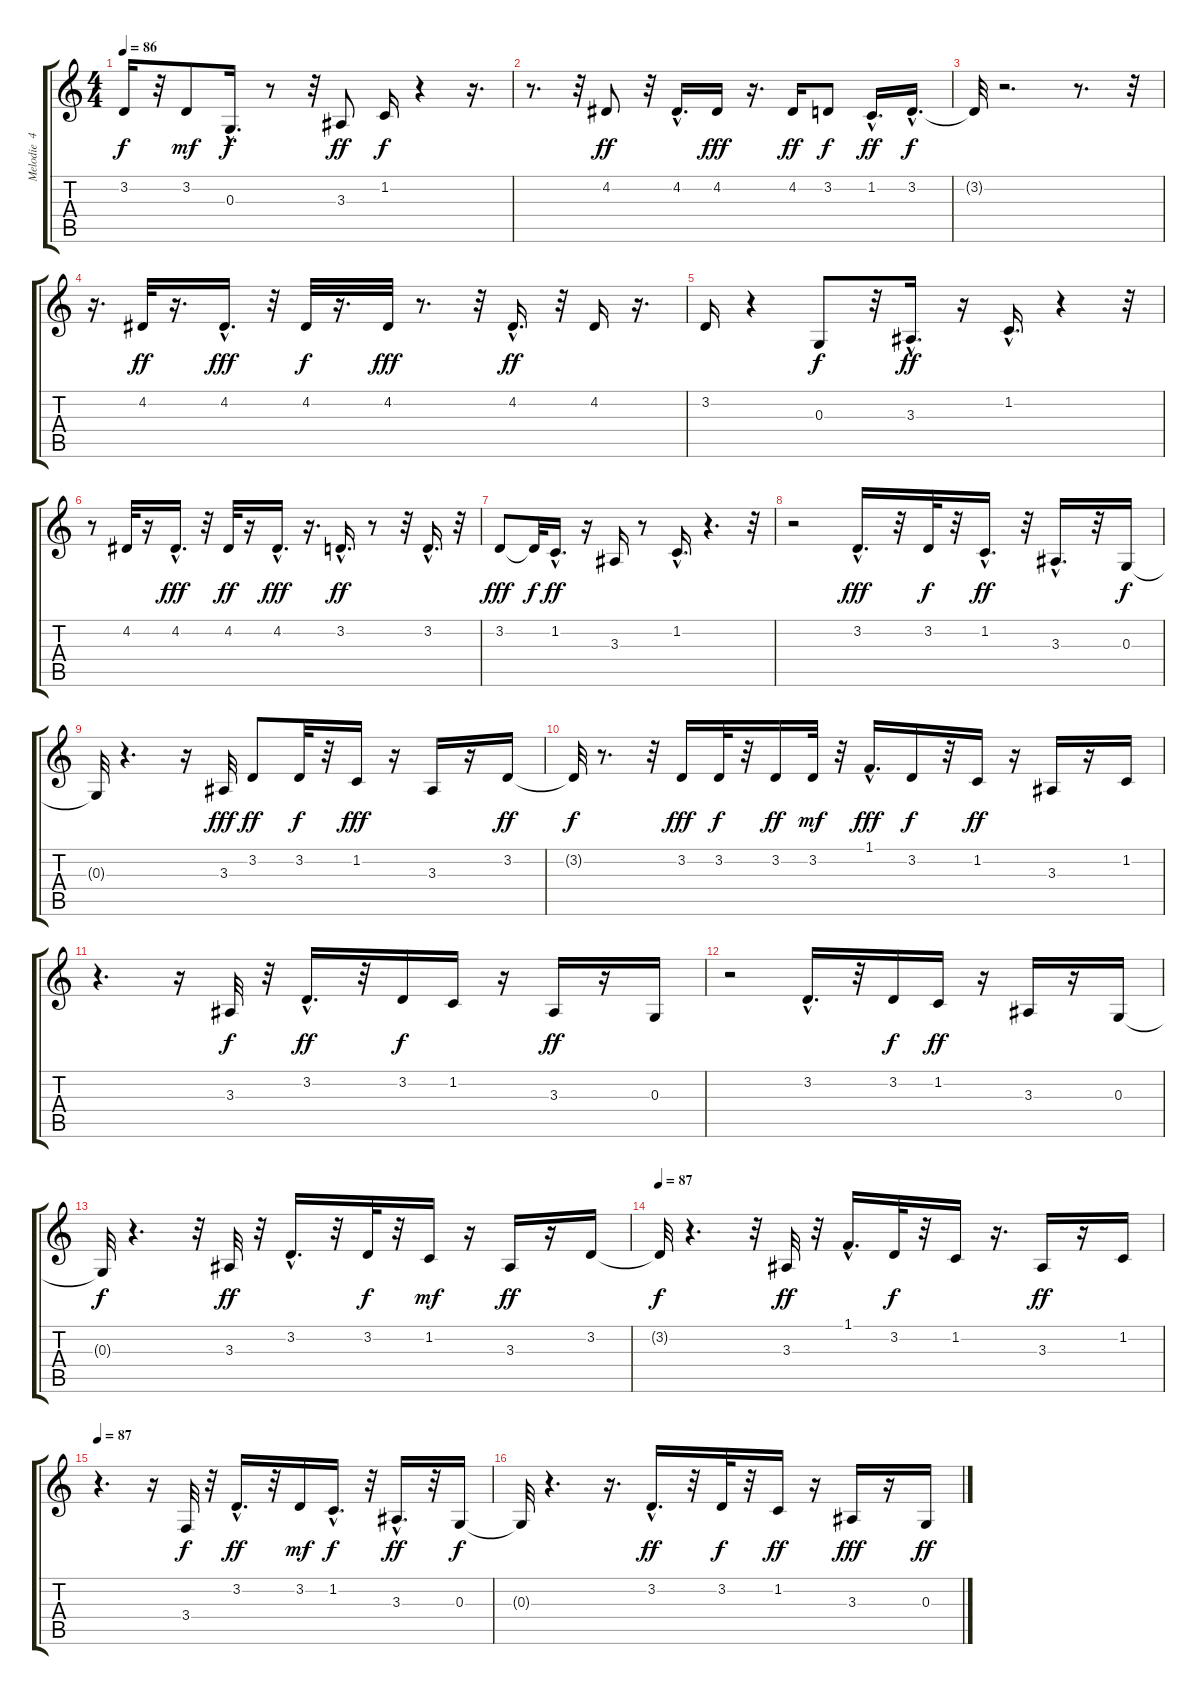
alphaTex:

\track ("Melodie  4" "Melodie  4") {instrument trombone}
\staff {score tabs}
\tuning (E4 B3 G3 D3 A2 E2) {hide}
\ts (4 4)
\tempo 86
\clef g2
\ks c
3.2{t}.16{dy f} r.32 3.2.8{dy mf} 0.3{hac}.16{d dy f} r.8 r.32 3.3.8{dy ff} 1.2.16{dy f} r.4 r.16{d} |
r.8{d} r.32 4.2.8{dy ff} r.32 4.2{hac}.16{d} 4.2.16{dy fff} r.16{d} 4.2.16{dy ff} 3.2.8{dy f} 1.2{hac}.16{d dy ff} 3.2{hac}.16{d dy f} |
3.2{t}.32 r.2{d} r.8{d} r.32 |
r.16{d} 4.2.32{dy ff} r.16{d} 4.2{hac}.16{d dy fff} r.32 4.2.32{dy f} r.16{d} 4.2.32{dy fff} r.8{d} r.32 4.2{hac}.16{d dy ff} r.32 4.2.16 r.16{d} |
3.2.16 r.4 0.3.8{dy f} r.32 3.3{hac}.16{d dy ff} r.16 1.2{hac}.16{d} r.4 r.32 |
r.8 4.2.32 r.16 4.2{hac}.16{d dy fff} r.32 4.2.32{dy ff} r.16 4.2{hac}.16{d dy fff} r.16{d} 3.2{hac}.16{d dy ff} r.8 r.32 3.2{hac}.16{d} r.32 |
3.2.8{dy fff} 3.2{t}.32{dy f} 1.2{hac}.16{d dy ff} r.16 3.3.16 r.8 1.2{hac}.16{d} r.4{d} r.32 |
r.2 3.2{hac}.16{d dy fff} r.32 3.2.32{dy f} r.32 1.2{hac}.16{d dy ff} r.32 3.3{hac}.16{d} r.32 0.3.16{dy f} |
0.3{t}.32 r.4{d} r.16 3.3.32{dy fff} 3.2.8{dy ff} 3.2.32{dy f} r.32 1.2.16{dy fff} r.16 3.3.16 r.16 3.2.16{dy ff} |
3.2{t}.32{dy f} r.8{d} r.32 3.2.16{dy fff} 3.2.32{dy f} r.32 3.2.16{dy ff} 3.2.32{dy mf} r.32 1.1{hac}.16{d dy fff} 3.2.16{dy f} r.32 1.2.16{dy ff} r.16 3.3.16 r.16 1.2.16 |
r.4{d} r.16 3.3.32{dy f} r.32 3.2{hac}.16{d dy ff} r.32 3.2.16{dy f} 1.2.16 r.16 3.3.16{dy ff} r.16 0.3.16 |
r.2 3.2{hac}.16{d} r.32 3.2.16{dy f} 1.2.16{dy ff} r.16 3.3.16 r.16 0.3.16 |
0.3{t}.32{dy f} r.4{d} r.32 3.3.32{dy ff} r.32 3.2{hac}.16{d} r.32 3.2.32{dy f} r.32 1.2.16{dy mf} r.16 3.3.16{dy ff} r.16 3.2.16 |
\tempo 87
3.2{t}.32{dy f} r.4{d} r.32 3.3.32{dy ff} r.32 1.1{hac}.16{d} 3.2.32{dy f} r.32 1.2.16 r.16{d} 3.3.16{dy ff} r.16 1.2.16 |
\tempo 87
r.4{d} r.16 3.4.32{dy f} r.32 3.2{hac}.16{d dy ff} r.32 3.2.16{dy mf} 1.2{hac}.16{d dy f} r.32 3.3{hac}.16{d dy ff} r.32 0.3.16{dy f} |
0.3{t}.32 r.4{d} r.16{d} 3.2{hac}.16{d dy ff} r.32 3.2.32{dy f} r.32 1.2.16{dy ff} r.16 3.3.16{dy fff} r.16 0.3.16{dy ff}
